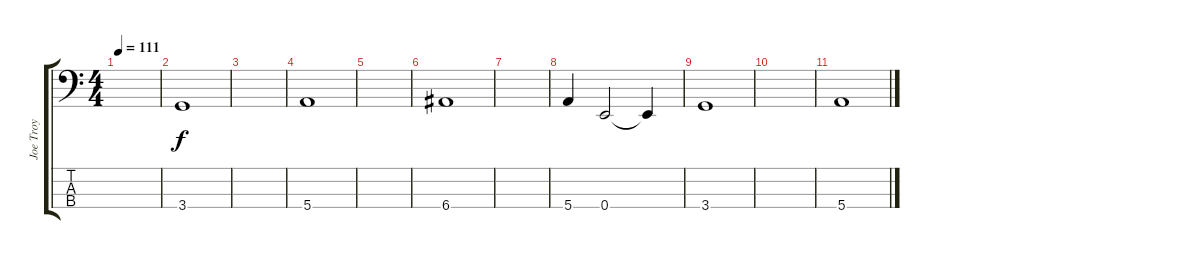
\track ("Joe Troy" "Joe Troy") {instrument electricbassfinger}
\staff {score tabs}
\tuning (G2 D2 A1 E1) {hide}
\ts (4 4)
\tempo 111
\clef f4
\ks c
|
3.4.1 |
|
5.4.1 |
|
6.4.1 |
|
5.4.4 0.4.2 0.4{t}.4 |
3.4.1 |
|
5.4.1
